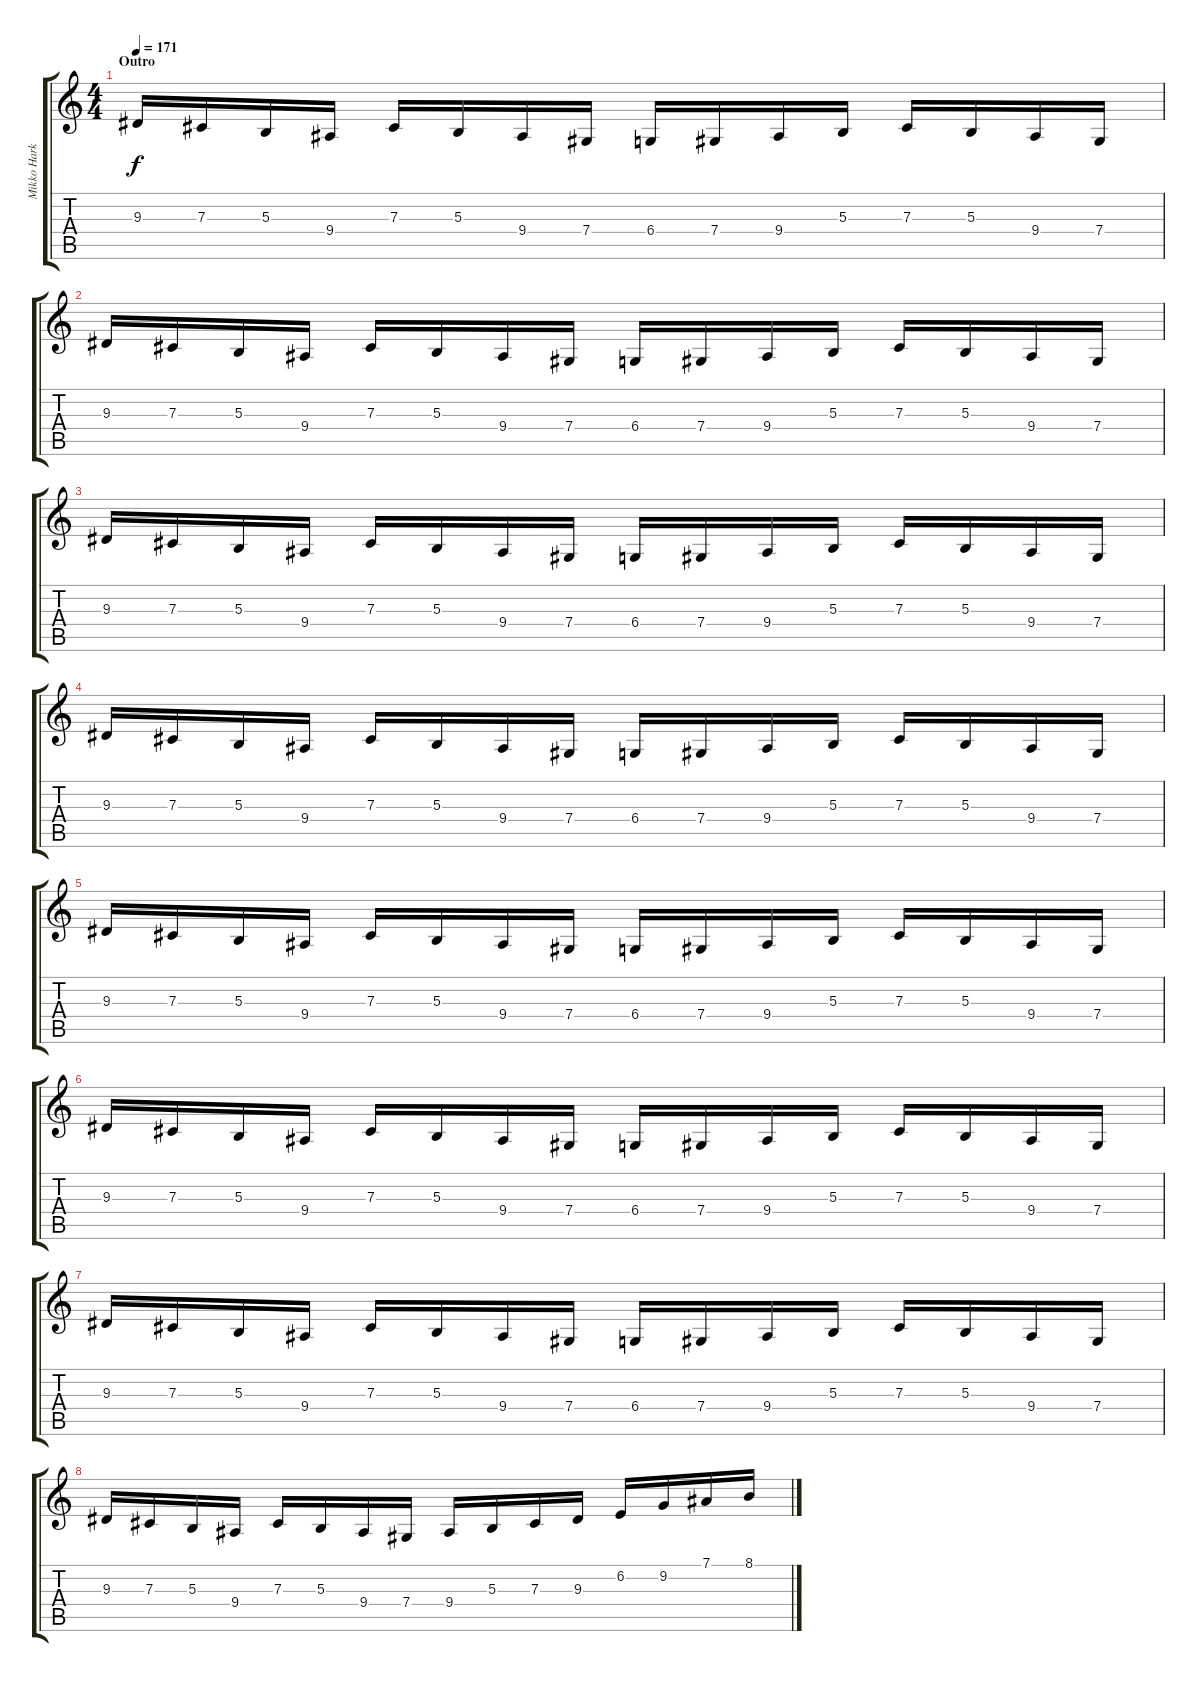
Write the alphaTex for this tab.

\track ("Mikko Harkin RH" "Mikko Hark") {instrument harpsichord}
\staff {score tabs}
\tuning (Eb4 Bb3 Gb3 Db3 Ab2 Eb2) {hide}
\ts (4 4)
\section ("" "Outro")
\tempo 171
\clef g2
\ks aminor
9.3.16{dy f volume 12} 7.3.16 5.3.16 9.4.16 7.3.16 5.3.16 9.4.16 7.4.16 6.4.16 7.4.16 9.4.16 5.3.16 7.3.16 5.3.16 9.4.16 7.4.16 |
9.3.16 7.3.16 5.3.16 9.4.16 7.3.16 5.3.16 9.4.16 7.4.16 6.4.16 7.4.16 9.4.16 5.3.16 7.3.16 5.3.16 9.4.16 7.4.16 |
9.3.16 7.3.16 5.3.16 9.4.16 7.3.16 5.3.16 9.4.16 7.4.16 6.4.16 7.4.16 9.4.16 5.3.16 7.3.16 5.3.16 9.4.16 7.4.16 |
9.3.16 7.3.16 5.3.16 9.4.16 7.3.16 5.3.16 9.4.16 7.4.16 6.4.16 7.4.16 9.4.16 5.3.16 7.3.16 5.3.16 9.4.16 7.4.16 |
9.3.16 7.3.16 5.3.16 9.4.16 7.3.16 5.3.16 9.4.16 7.4.16 6.4.16 7.4.16 9.4.16 5.3.16 7.3.16 5.3.16 9.4.16 7.4.16 |
9.3.16 7.3.16 5.3.16 9.4.16 7.3.16 5.3.16 9.4.16 7.4.16 6.4.16 7.4.16 9.4.16 5.3.16 7.3.16 5.3.16 9.4.16 7.4.16 |
9.3.16 7.3.16 5.3.16 9.4.16 7.3.16 5.3.16 9.4.16 7.4.16 6.4.16 7.4.16 9.4.16 5.3.16 7.3.16 5.3.16 9.4.16 7.4.16 |
9.3.16 7.3.16 5.3.16 9.4.16 7.3.16 5.3.16 9.4.16 7.4.16 9.4.16 5.3.16 7.3.16 9.3.16 6.2.16 9.2.16 7.1.16 8.1.16
